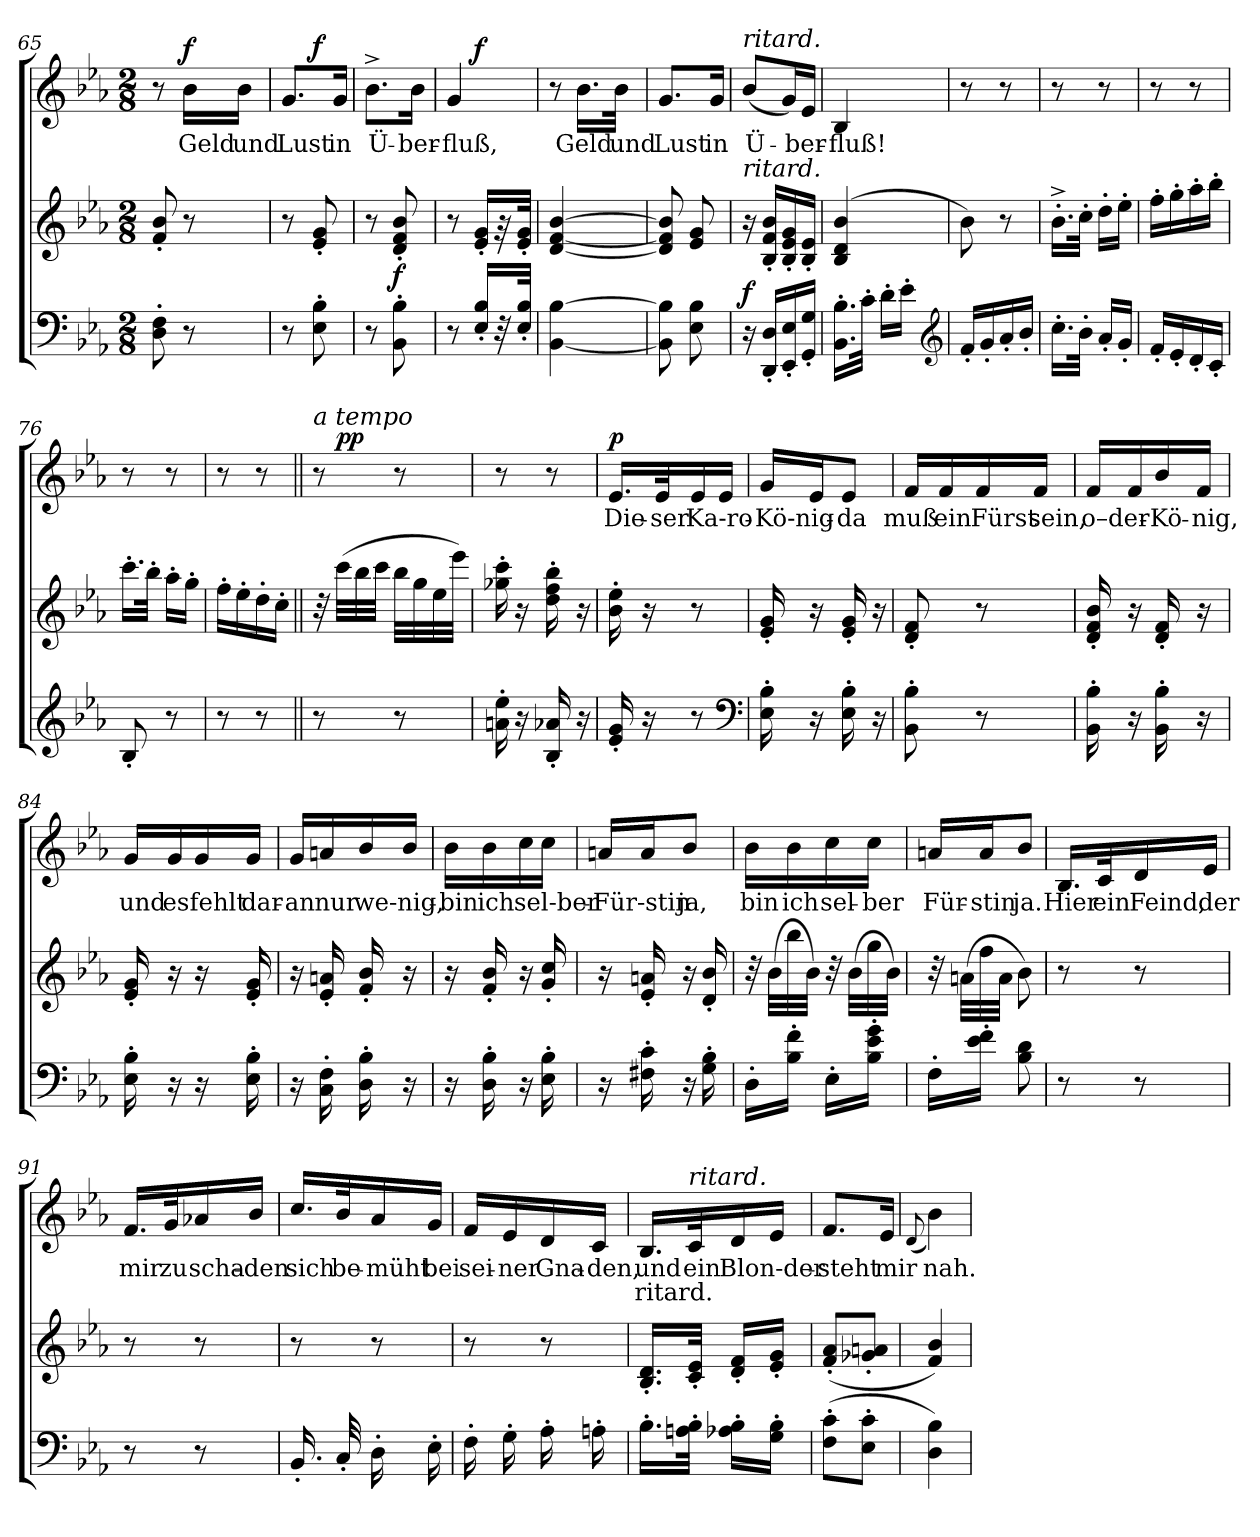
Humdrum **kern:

**kern	**kern	**kern	**text	**text	**dynam
*part1	*part1	*part1	*part1	*part1	*part1
*staff3	*staff2	*staff1	*staff1	*staff1	*staff1/2/3
*clefF4	*clefG2	*clefG2	*	*	*
*k[b-e-a-]	*k[b-e-a-]	*k[b-e-a-]	*	*	*
*M2/8	*M2/8	*M2/8	*	*	*
=65	=65	=65	=65	=65	=65
8D'\ 8F'\	8f'/ 8b-'/	8r	.	.	.
!	!	!	!	!	!LO:DY:a
8r	8r	16b-\LL	Geld	.	f
.	.	16b-\JJ	und	.	.
=66	=66	=66	=66	=66	=66
8r	8r	8.g/L	Lust	.	.
!	!	!	!	!	!LO:DY:b=2
8E-'\ 8B-'\	8e-'/ 8g'/	.	.	.	f
.	.	16g/Jk	in	.	.
=67	=67	=67	=67	=67	=67
8r	8r	8.b-^\L	Ü-	.	.
!	!	!	!	!	!LO:DY:a=3
8BB-'\ 8B-'\	8d'/ 8f'/ 8b-'/	.	.	.	f
.	.	16b-\Jk	-ber-	.	.
=68	=68	=68	=68	=68	=68
8r	8r	4g/	-fluß,	.	.
!	!	!	!	!	!LO:DY:b=2
16E-'/ 16B-'/LL	16e-'/ 16g'/LL	.	.	.	f
32r	32r	.	.	.	.
32E-'/ 32B-'/JJk	32e-'/ 32g'/JJk	.	.	.	.
!!LO:LB:g=z
=69	=69	=69	=69	=69	=69
[4BB-\ [4B-\	[4d/ [4f/ [4b-/	8r	.	.	.
.	.	16.b-\LL	Geld	.	.
.	.	32b-\JJk	und	.	.
=70	=70	=70	=70	=70	=70
8BB-]\ 8B-]\	8d]/ 8f]/ 8b-]/	8.g/L	Lust	.	.
8E-\ 8B-\	8e-/ 8g/	.	.	.	.
.	.	16g/Jk	in	.	.
=71	=71	=71	=71	=71	=71
!	!	!LO:TX:a:i:t=ritard.	!	!	!
!	!LO:TX:a:i:t=ritard.	!	!	!	!
!	!	!	!	!	!LO:DY:a=3
16r	16r	(<8b-/L	Ü-	.	f
16DD'/ 16D'/LL	16B-'/ 16f'/ 16b-'/LL	.	.	.	.
16EE-'/ 16E-'/	16B-'/ 16e-'/ 16g'/	16g/L)	.	.	.
16GG'/ 16G'/JJ	16B-'/ 16e-'/JJ	16e-/JJ	-ber-	.	.
=72	=72	=72	=72	=72	=72
16.BB-'\ 16.B-'\LL	(<4B-/ 4d/ 4b-/	4B-/	-fluß!	.	.
32c'\JJk	.	.	.	.	.
16d'\LL	.	.	.	.	.
16e-'\JJ	.	.	.	.	.
*clefG2	*	*	*	*	*
=73	=73	=73	=73	=73	=73
16f'/LL	8b-\)	8r	.	.	.
16g'/	.	.	.	.	.
16a-'/	8r	8r	.	.	.
16b-'/JJ	.	.	.	.	.
=74	=74	=74	=74	=74	=74
16.cc'\LL	16.b-'^\LL	8r	.	.	.
32b-'\JJk	32cc'\JJk	.	.	.	.
16a-'/LL	16dd'\LL	8r	.	.	.
16g'/JJ	16ee-'\JJ	.	.	.	.
!!LO:PB:g=z
=75	=75	=75	=75	=75	=75
16f'/LL	16ff'\LL	8r	.	.	.
16e-'/	16gg'\	.	.	.	.
16d'/	16aa-'\	8r	.	.	.
16c'/JJ	16bb-'\JJ	.	.	.	.
=76	=76	=76	=76	=76	=76
8B-'/	16.ccc'\LL	8r	.	.	.
.	32bb-'\JJk	.	.	.	.
8r	16aa-'\LL	8r	.	.	.
.	16gg'\JJ	.	.	.	.
=77	=77	=77	=77	=77	=77
8r	16ff'\LL	8r	.	.	.
.	16ee-'\	.	.	.	.
8r	16dd'\	8r	.	.	.
.	16cc'\JJ	.	.	.	.
=78||	=78||	=78||	=78||	=78||	=78||
!	!	!LO:TX:a:i:t=a tempo	!	!	!
8r	32r	8r	.	.	.
!	!	!	!	!	!LO:DY:b=2
.	(>32ccc\LLL	.	.	.	pp
.	32bb-\	.	.	.	.
.	32ccc\JJJ	.	.	.	.
8r	32bb-\LLL	8r	.	.	.
.	32gg\	.	.	.	.
.	32ee-\	.	.	.	.
.	32eee-\JJJ)	.	.	.	.
=79	=79	=79	=79	=79	=79
16an'\ 16ee-'\	16gg-X'\ 16ccc'\	8r	.	.	.
16r	16r	.	.	.	.
16B-'/ 16a-X'/	16dd'\ 16ff'\ 16bb-'\	8r	.	.	.
16r	16r	.	.	.	.
!!LO:LB:g=z
=80	=80	=80	=80	=80	=80
!	!	!	!	!	!LO:DY:a
16e-'/ 16g'/	16b-'\ 16ee-'\	16.e-/LL	Die-	.	p
16r	16r	.	.	.	.
.	.	32e-/K	-ser	.	.
8r	8r	16e-/	Ka-ro-	.	.
.	.	16e-/JJ	.	.	.
*clefF4	*	*	*	*	*
=81	=81	=81	=81	=81	=81
16E-'\ 16B-'\	16e-'/ 16g'/	16g/LL	-Kö-nig-	.	.
16r	16r	16e-/J	.	.	.
16E-'\ 16B-'\	16e-'/ 16g'/	8e-/J	-da	.	.
16r	16r	.	.	.	.
=82	=82	=82	=82	=82	=82
8BB-'\ 8B-'\	8d'/ 8f'/	16f/LL	muß	.	.
.	.	16f/	ein	.	.
8r	8r	16f/	Fürst	.	.
.	.	16f/JJ	sein,	.	.
=83	=83	=83	=83	=83	=83
16BB-'\ 16B-'\	16d'/ 16f'/ 16b-'/	16f/LL	o–der-	.	.
16r	16r	16f/	.	.	.
16BB-'\ 16B-'\	16d'/ 16f'/	16b-/	-Kö-	.	.
16r	16r	16f/JJ	-nig,	.	.
=84	=84	=84	=84	=84	=84
16E-'\ 16B-'\	16e-'/ 16g'/	16g/LL	-und	.	.
16r	16r	16g/	es	.	.
16r	16r	16g/	fehlt	.	.
16E-'\ 16B-'\	16e-'/ 16g'/	16g/JJ	dar-	.	.
!!LO:LB:g=z
=85	=85	=85	=85	=85	=85
16r	16r	16g/LL	-an	.	.
16C'\ 16F'\	16e-'/ 16an'/	16an/	nur	.	.
16D'\ 16B-'\	16f'/ 16b-'/	16b-/	we-nig,-	.	.
16r	16r	16b-/JJ	.	.	.
=86	=86	=86	=86	=86	=86
16r	16r	16b-\LL	-bin	.	.
16D'\ 16B-'\	16f'/ 16b-'/	16b-\	ich	.	.
16r	16r	16cc\	sel-ber-	.	.
16E-'\ 16B-'\	16g'/ 16cc'/	16cc\JJ	.	.	.
=87	=87	=87	=87	=87	=87
16r	16r	16an/LL	-Für-stin	.	.
16F#X'\ 16c'\	16e-'/ 16an'/	16a/J	.	.	.
16r	16r	8b-/J	ja,	.	.
16G'\ 16B-'\	16d'/ 16b-'/	.	.	.	.
=88	=88	=88	=88	=88	=88
16D'\LL	32r	16b-\LL	bin	.	.
.	(>32b-\LLL	.	.	.	.
16B-'\ 16f'\JJ	32bb-\	16b-\	ich	.	.
.	32b-\JJJ)	.	.	.	.
16E-'\LL	32r	16cc\	sel-	.	.
.	(>32b-\LLL	.	.	.	.
16B-'\ 16e-'\ 16g'\JJ	32gg\	16cc\JJ	-ber	.	.
.	32b-\JJJ)	.	.	.	.
=89	=89	=89	=89	=89	=89
16F'\LL	32r	16an/LL	Für-	.	.
.	(>32an\LLL	.	.	.	.
16e-'\ 16f'\JJ	32ff\	16a/J	-stin	.	.
.	32a\JJJ	.	.	.	.
8B-\ 8d\	8b-\)	8b-/J	ja.	.	.
!!LO:LB:g=z
=90	=90	=90	=90	=90	=90
8r	8r	16.B-/LL	Hier	.	.
.	.	32c/K	ein	.	.
8r	8r	16d/	Feind,	.	.
.	.	16e-/JJ	der	.	.
=91	=91	=91	=91	=91	=91
8r	8r	16.f/LL	mir	.	.
.	.	32g/K	zu	.	.
8r	8r	16a-X/	scha-	.	.
.	.	16b-/JJ	-den	.	.
=92	=92	=92	=92	=92	=92
16.BB-'/	8r	16.cc/LL	sich	.	.
32C'/	.	32b-/K	be-	.	.
16D'\	8r	16a-/	-müht	.	.
16E-'\	.	16g/JJ	bei	.	.
=93	=93	=93	=93	=93	=93
16F'\	8r	16f/LL	sei-	.	.
16G'\	.	16e-/	-ner	.	.
16A-'\	8r	16d/	Gna-	.	.
16An'\	.	16c/JJ	-den,	.	.
!!LO:LB:g=z
=94	=94	=94	=94	=94	=94
16.B-'\LL	16.B-'/ 16.d'/LL	16.B-/LL	und	-ritard.	.
!	!	!LO:TX:a:i:t=ritard.	!	!	!
32An'\ 32B-'\JJk	32c'/ 32e-'/JJk	32c/K	ein	.	.
16A-X'\ 16B-'\LL	16d'/ 16f'/LL	16d/	Blon-der-	.	.
16G'\ 16B-'\JJ	16e-'/ 16g'/JJ	16e-/JJ	.	.	.
=95	=95	=95	=95	=95	=95
(>8F'\ 8c'\L	(<8f'/ 8a-'/L	8.f/L	-steht	.	.
8E-'\ 8c'\J	8g-X'/ 8an'/J	.	.	.	.
.	.	16e-/Jk	mir	.	.
=96	=96	=96	=96	=96	=96
.	.	(<8qqd/	.	.	.
4D\ 4B-\)	4f/ 4b-/)	4b-\)	nah._	.	.
=	=	=	=	=	=
*-	*-	*-	*-	*-	*-
